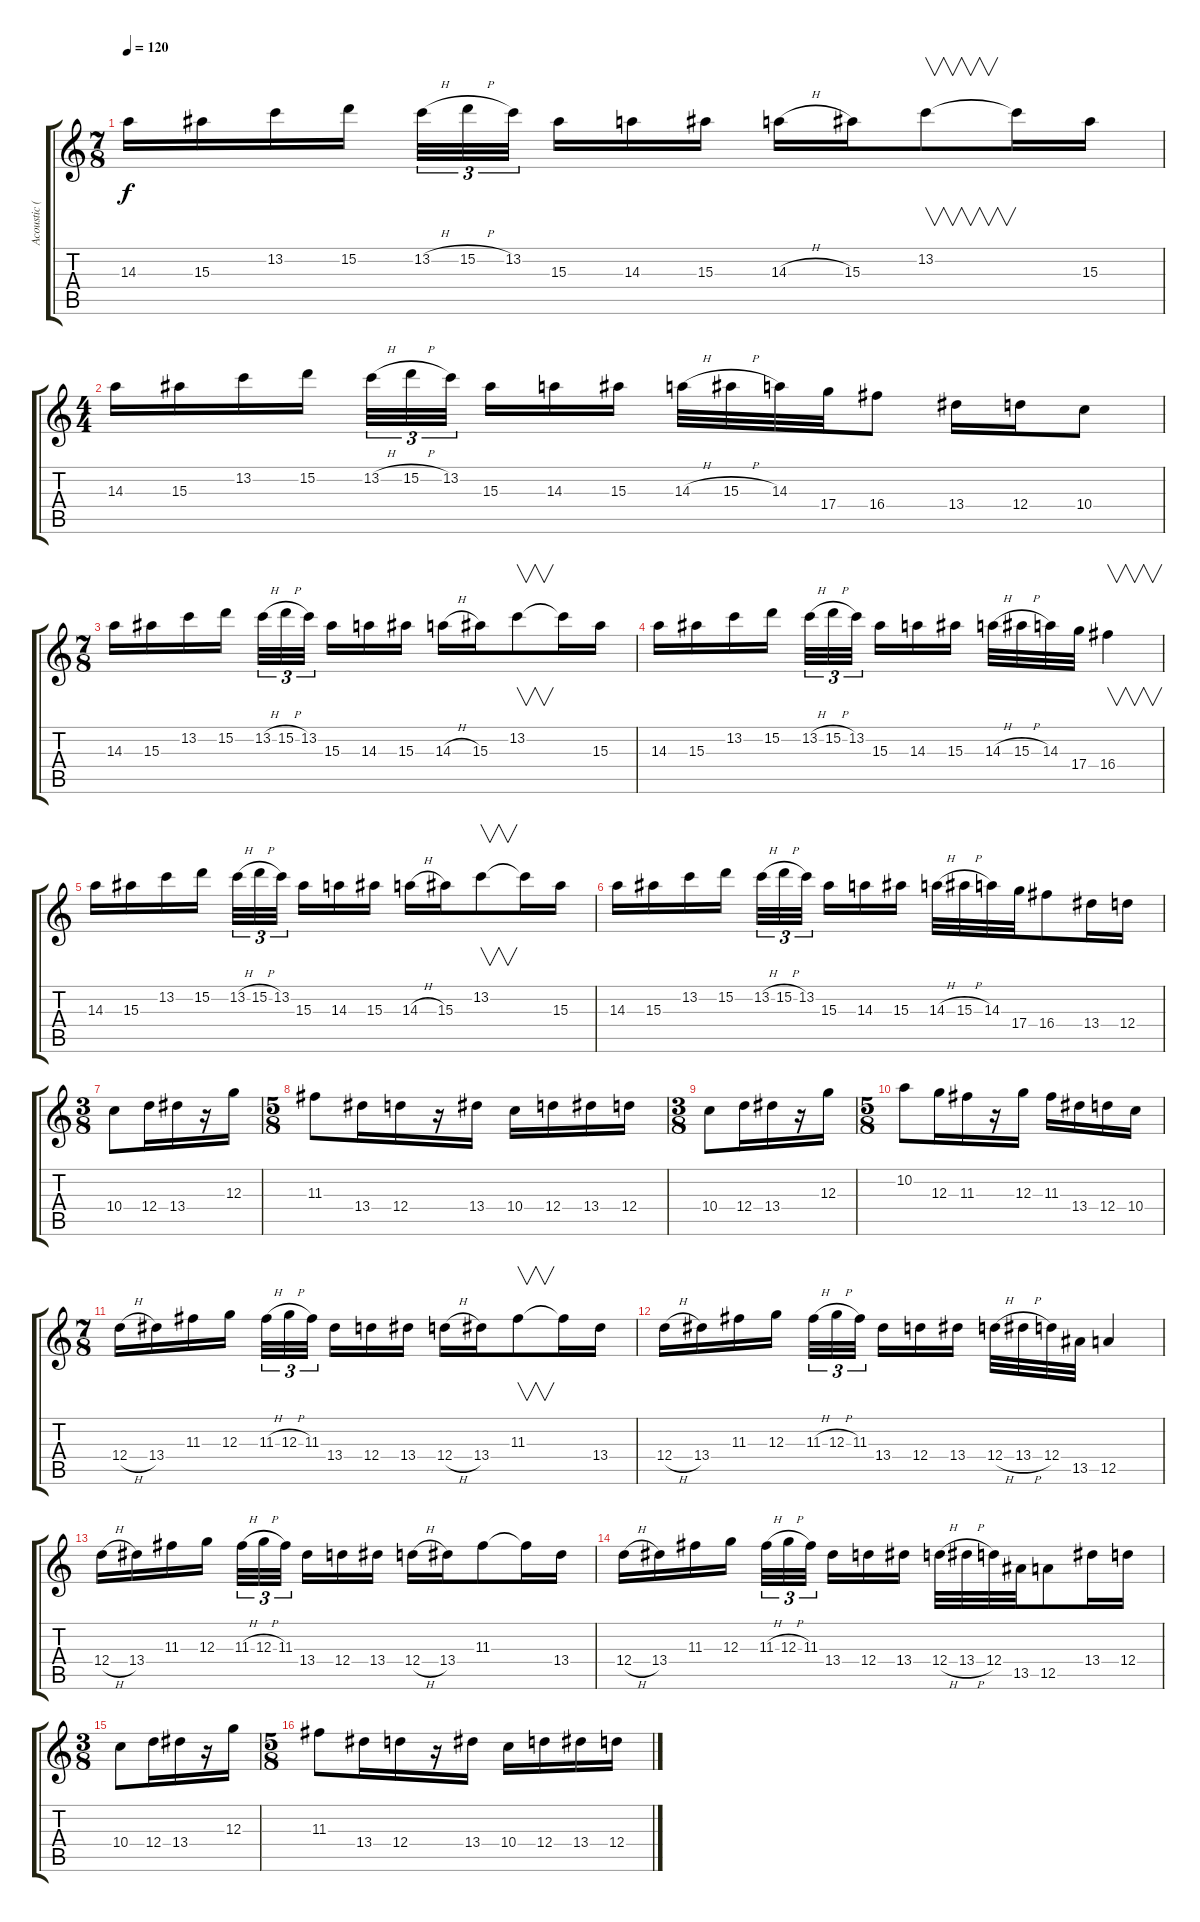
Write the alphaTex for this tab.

\track ("Acoustic (Intro) / Rhythm" "Acoustic (") {instrument acousticguitarsteel}
\staff {score tabs}
\tuning (E4 B3 G3 D3 A2 D2) {hide}
\ts (7 8)
\tempo 120
\clef g2
\ks c
14.3.16{dy f} 15.3.16 13.2.16 15.2.16 13.2{h}.32{tu (3 2)} 15.2{h}.32{tu (3 2)} 13.2.32{tu (3 2)} 15.3.16 14.3.16 15.3.16 14.3{h}.16 15.3.16 13.2.8{v} 13.2{t}.16 15.3.16 |
\ts (4 4)
14.3.16 15.3.16 13.2.16 15.2.16 13.2{h}.32{tu (3 2)} 15.2{h}.32{tu (3 2)} 13.2.32{tu (3 2)} 15.3.16 14.3.16 15.3.16 14.3{h}.32 15.3{h}.32 14.3.32 17.4.32 16.4.8 13.4.16 12.4.16 10.4.8 |
\ts (7 8)
14.3.16 15.3.16 13.2.16 15.2.16 13.2{h}.32{tu (3 2)} 15.2{h}.32{tu (3 2)} 13.2.32{tu (3 2)} 15.3.16 14.3.16 15.3.16 14.3{h}.16 15.3.16 13.2.8{v} 13.2{t}.16 15.3.16 |
14.3.16 15.3.16 13.2.16 15.2.16 13.2{h}.32{tu (3 2)} 15.2{h}.32{tu (3 2)} 13.2.32{tu (3 2)} 15.3.16 14.3.16 15.3.16 14.3{h}.32 15.3{h}.32 14.3.32 17.4.32 16.4.4{v} |
14.3.16 15.3.16 13.2.16 15.2.16 13.2{h}.32{tu (3 2)} 15.2{h}.32{tu (3 2)} 13.2.32{tu (3 2)} 15.3.16 14.3.16 15.3.16 14.3{h}.16 15.3.16 13.2.8{v} 13.2{t}.16 15.3.16 |
14.3.16 15.3.16 13.2.16 15.2.16 13.2{h}.32{tu (3 2)} 15.2{h}.32{tu (3 2)} 13.2.32{tu (3 2)} 15.3.16 14.3.16 15.3.16 14.3{h}.32 15.3{h}.32 14.3.32 17.4.32 16.4.8 13.4.16 12.4.16 |
\ts (3 8)
10.4.8 12.4.16 13.4.16 r.16 12.3.16 |
\ts (5 8)
11.3.8 13.4.16 12.4.16 r.16 13.4.16 10.4.16 12.4.16 13.4.16 12.4.16 |
\ts (3 8)
10.4.8 12.4.16 13.4.16 r.16 12.3.16 |
\ts (5 8)
10.2.8 12.3.16 11.3.16 r.16 12.3.16 11.3.16 13.4.16 12.4.16 10.4.16 |
\ts (7 8)
12.4{h}.16 13.4.16 11.3.16 12.3.16 11.3{h}.32{tu (3 2)} 12.3{h}.32{tu (3 2)} 11.3.32{tu (3 2)} 13.4.16 12.4.16 13.4.16 12.4{h}.16 13.4.16 11.3.8{v} 11.3{t}.16 13.4.16 |
12.4{h}.16 13.4.16 11.3.16 12.3.16 11.3{h}.32{tu (3 2)} 12.3{h}.32{tu (3 2)} 11.3.32{tu (3 2)} 13.4.16 12.4.16 13.4.16 12.4{h}.32 13.4{h}.32 12.4.32 13.5.32 12.5.4 |
12.4{h}.16 13.4.16 11.3.16 12.3.16 11.3{h}.32{tu (3 2)} 12.3{h}.32{tu (3 2)} 11.3.32{tu (3 2)} 13.4.16 12.4.16 13.4.16 12.4{h}.16 13.4.16 11.3.8 11.3{t}.16 13.4.16 |
12.4{h}.16 13.4.16 11.3.16 12.3.16 11.3{h}.32{tu (3 2)} 12.3{h}.32{tu (3 2)} 11.3.32{tu (3 2)} 13.4.16 12.4.16 13.4.16 12.4{h}.32 13.4{h}.32 12.4.32 13.5.32 12.5.8 13.4.16 12.4.16 |
\ts (3 8)
10.4.8 12.4.16 13.4.16 r.16 12.3.16 |
\ts (5 8)
11.3.8 13.4.16 12.4.16 r.16 13.4.16 10.4.16 12.4.16 13.4.16 12.4.16
